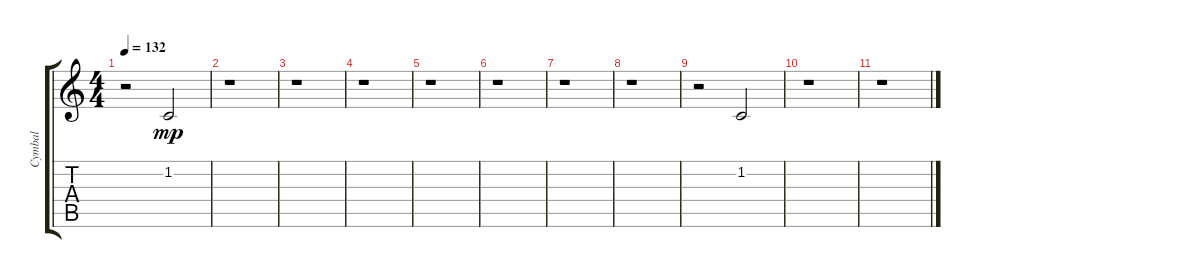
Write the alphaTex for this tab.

\track ("Cymbal" "Cymbal") {instrument reversecymbal}
\staff {score tabs}
\tuning (E4 B3 G3 D3 A2 E2) {hide}
\ts (4 4)
\tempo 132
\clef g2
\ks c
r.2{dy mp} 1.2.2 |
r.1 |
r.1 |
r.1 |
r.1 |
r.1 |
r.1 |
r.1 |
r.2 1.2.2 |
r.1 |
r.1
